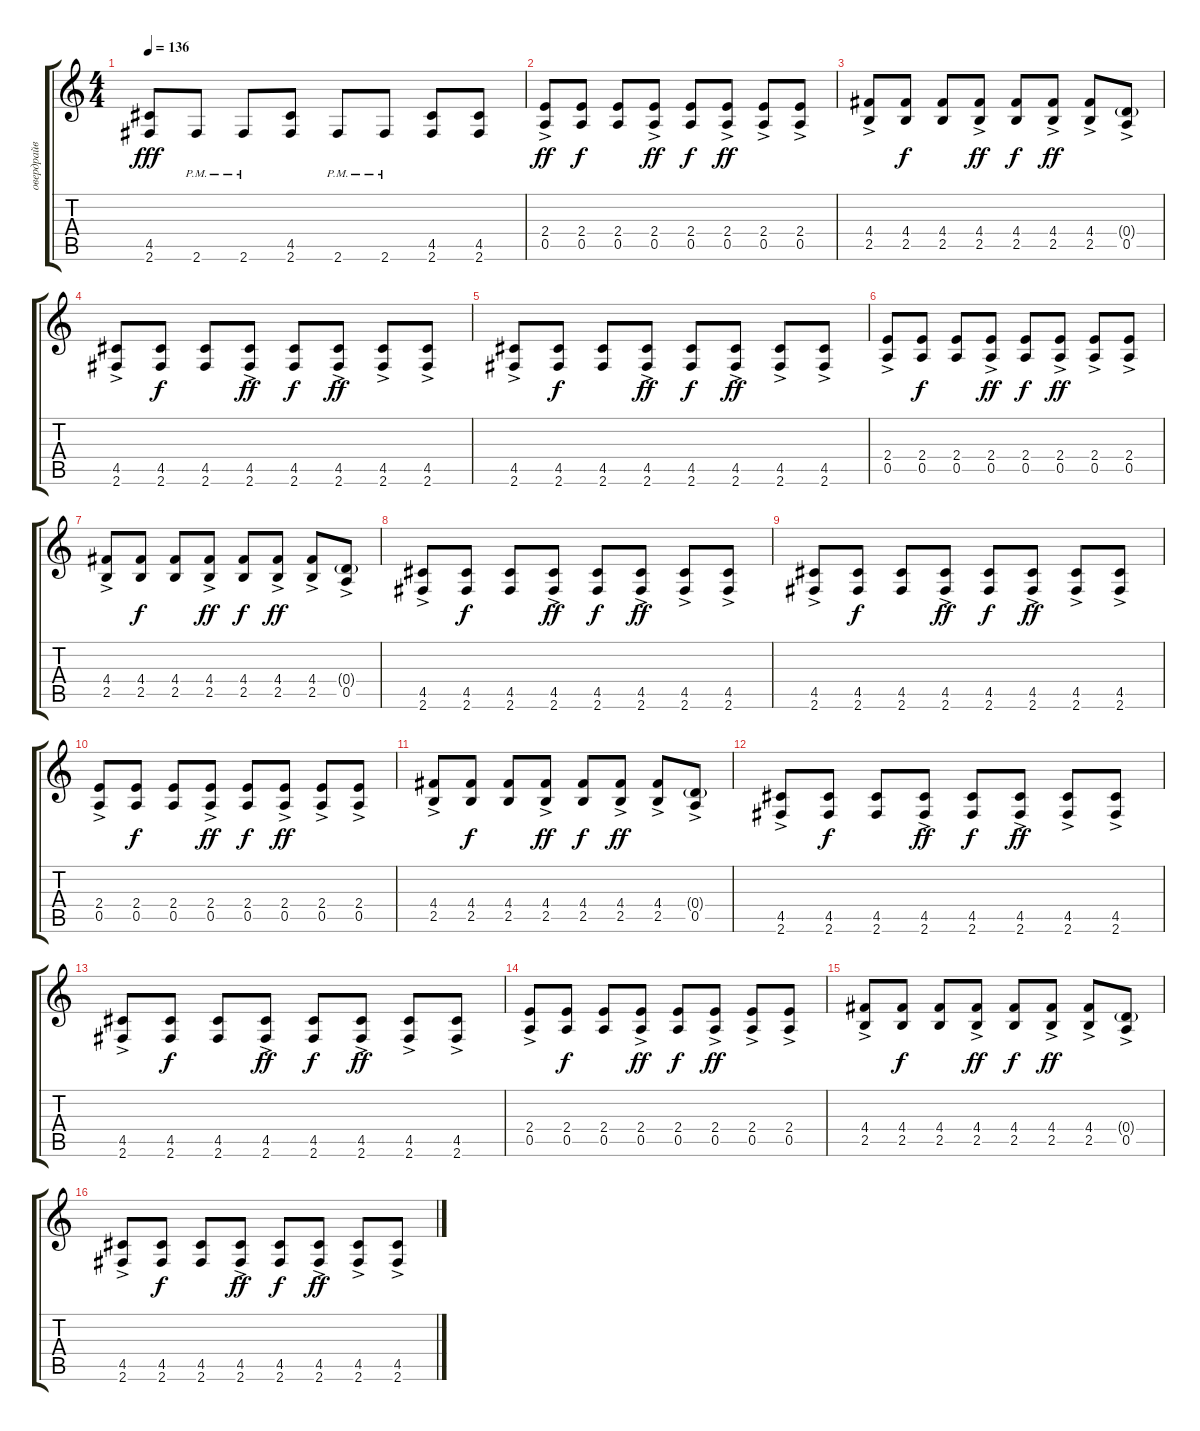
\track ("овердрайв" "овердрайв") {instrument overdrivenguitar}
\staff {score tabs}
\tuning (E4 B3 G3 D3 A2 E2) {hide}
\ts (4 4)
\tempo 136
\clef g2
\ks c
(4.5 2.6).8{dy fff} 2.6{pm}.8 2.6{pm}.8 (4.5 2.6).8 2.6{pm}.8 2.6{pm}.8 (4.5 2.6).8 (4.5 2.6).8 |
(2.4{ac} 0.5{ac}).8{dy ff volume 14} (2.4 0.5).8{dy f} (2.4 0.5).8 (2.4{ac} 0.5{ac}).8{dy ff} (2.4 0.5).8{dy f} (2.4{ac} 0.5{ac}).8{dy ff} (2.4{ac} 0.5{ac}).8 (2.4{ac} 0.5{ac}).8 |
(4.4{ac} 2.5{ac}).8 (4.4 2.5).8{dy f} (4.4 2.5).8 (4.4{ac} 2.5{ac}).8{dy ff} (4.4 2.5).8{dy f} (4.4{ac} 2.5{ac}).8{dy ff} (4.4{ac} 2.5{ac}).8 (0.4{g} 0.5{ac}).8 |
(4.5{ac} 2.6{ac}).8 (4.5 2.6).8{dy f} (4.5 2.6).8 (4.5{ac} 2.6{ac}).8{dy ff} (4.5 2.6).8{dy f} (4.5{ac} 2.6{ac}).8{dy ff} (4.5{ac} 2.6{ac}).8 (4.5{ac} 2.6{ac}).8 |
(4.5{ac} 2.6{ac}).8 (4.5 2.6).8{dy f} (4.5 2.6).8 (4.5{ac} 2.6{ac}).8{dy ff} (4.5 2.6).8{dy f} (4.5{ac} 2.6{ac}).8{dy ff} (4.5{ac} 2.6{ac}).8 (4.5{ac} 2.6{ac}).8 |
(2.4{ac} 0.5{ac}).8 (2.4 0.5).8{dy f} (2.4 0.5).8 (2.4{ac} 0.5{ac}).8{dy ff} (2.4 0.5).8{dy f} (2.4{ac} 0.5{ac}).8{dy ff} (2.4{ac} 0.5{ac}).8 (2.4{ac} 0.5{ac}).8 |
(4.4{ac} 2.5{ac}).8 (4.4 2.5).8{dy f} (4.4 2.5).8 (4.4{ac} 2.5{ac}).8{dy ff} (4.4 2.5).8{dy f} (4.4{ac} 2.5{ac}).8{dy ff} (4.4{ac} 2.5{ac}).8 (0.4{g} 0.5{ac}).8 |
(4.5{ac} 2.6{ac}).8 (4.5 2.6).8{dy f} (4.5 2.6).8 (4.5{ac} 2.6{ac}).8{dy ff} (4.5 2.6).8{dy f} (4.5{ac} 2.6{ac}).8{dy ff} (4.5{ac} 2.6{ac}).8 (4.5{ac} 2.6{ac}).8 |
(4.5{ac} 2.6{ac}).8 (4.5 2.6).8{dy f} (4.5 2.6).8 (4.5{ac} 2.6{ac}).8{dy ff} (4.5 2.6).8{dy f} (4.5{ac} 2.6{ac}).8{dy ff} (4.5{ac} 2.6{ac}).8 (4.5{ac} 2.6{ac}).8 |
(2.4{ac} 0.5{ac}).8 (2.4 0.5).8{dy f} (2.4 0.5).8 (2.4{ac} 0.5{ac}).8{dy ff} (2.4 0.5).8{dy f} (2.4{ac} 0.5{ac}).8{dy ff} (2.4{ac} 0.5{ac}).8 (2.4{ac} 0.5{ac}).8 |
(4.4{ac} 2.5{ac}).8 (4.4 2.5).8{dy f} (4.4 2.5).8 (4.4{ac} 2.5{ac}).8{dy ff} (4.4 2.5).8{dy f} (4.4{ac} 2.5{ac}).8{dy ff} (4.4{ac} 2.5{ac}).8 (0.4{g} 0.5{ac}).8 |
(4.5{ac} 2.6{ac}).8 (4.5 2.6).8{dy f} (4.5 2.6).8 (4.5{ac} 2.6{ac}).8{dy ff} (4.5 2.6).8{dy f} (4.5{ac} 2.6{ac}).8{dy ff} (4.5{ac} 2.6{ac}).8 (4.5{ac} 2.6{ac}).8 |
(4.5{ac} 2.6{ac}).8 (4.5 2.6).8{dy f} (4.5 2.6).8 (4.5{ac} 2.6{ac}).8{dy ff} (4.5 2.6).8{dy f} (4.5{ac} 2.6{ac}).8{dy ff} (4.5{ac} 2.6{ac}).8 (4.5{ac} 2.6{ac}).8 |
(2.4{ac} 0.5{ac}).8 (2.4 0.5).8{dy f} (2.4 0.5).8 (2.4{ac} 0.5{ac}).8{dy ff} (2.4 0.5).8{dy f} (2.4{ac} 0.5{ac}).8{dy ff} (2.4{ac} 0.5{ac}).8 (2.4{ac} 0.5{ac}).8 |
(4.4{ac} 2.5{ac}).8 (4.4 2.5).8{dy f} (4.4 2.5).8 (4.4{ac} 2.5{ac}).8{dy ff} (4.4 2.5).8{dy f} (4.4{ac} 2.5{ac}).8{dy ff} (4.4{ac} 2.5{ac}).8 (0.4{g} 0.5{ac}).8 |
(4.5{ac} 2.6{ac}).8 (4.5 2.6).8{dy f} (4.5 2.6).8 (4.5{ac} 2.6{ac}).8{dy ff} (4.5 2.6).8{dy f} (4.5{ac} 2.6{ac}).8{dy ff} (4.5{ac} 2.6{ac}).8 (4.5{ac} 2.6{ac}).8
